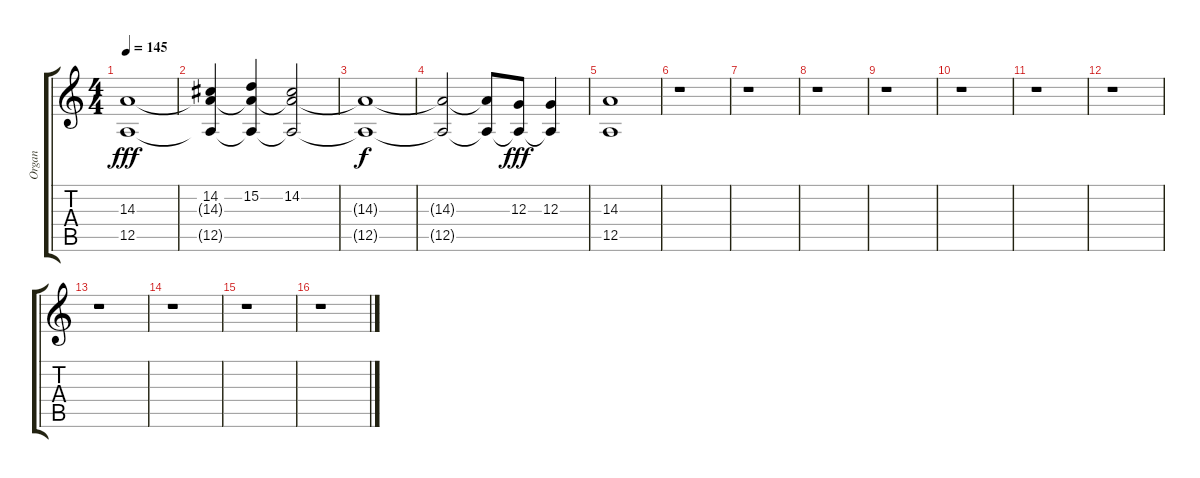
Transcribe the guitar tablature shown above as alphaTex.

\track ("Organ" "Organ") {instrument rockorgan}
\staff {score tabs}
\tuning (E4 B3 G3 D3 A2 E2) {hide}
\ts (4 4)
\tempo 145
\clef g2
\ks c
(14.3 12.5).1{dy fff} |
(14.2 14.3{t} 12.5{t}).4 (15.2 14.3{t} 12.5{t}).4 (14.2 14.3{t} 12.5{t}).2 |
(14.3{t} 12.5{t}).1{dy f} |
(14.3{t} 12.5{t}).2 (14.3{t} 12.5{t}).8 (12.3 12.5{t}).8{dy fff} (12.3 12.5{t}).4 |
(14.3 12.5).1 |
r.1 |
r.1 |
r.1 |
r.1 |
r.1 |
r.1 |
r.1 |
r.1 |
r.1 |
r.1 |
r.1
